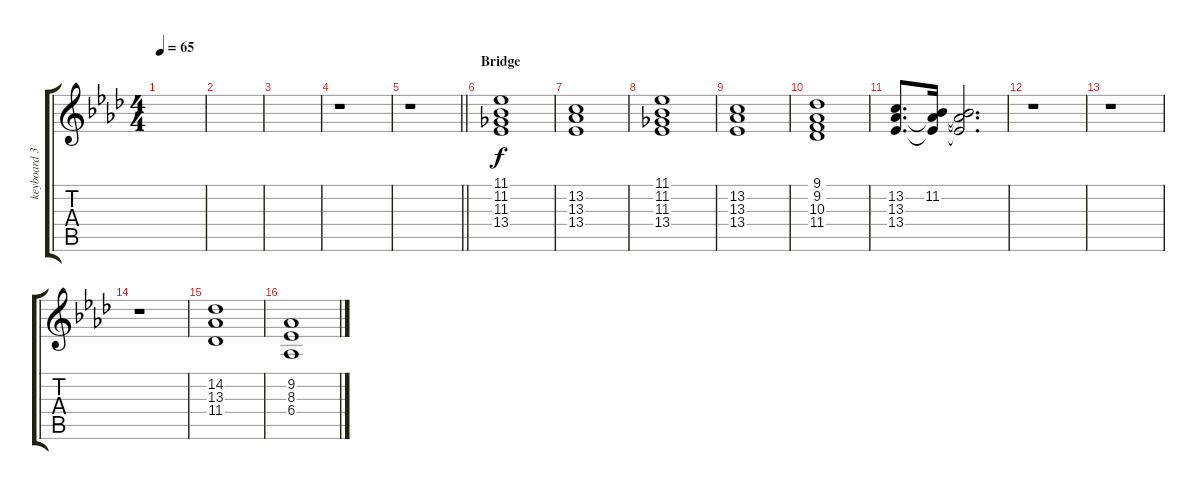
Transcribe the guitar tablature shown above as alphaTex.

\track ("keyboard 3" "keyboard 3") {instrument stringensemble2}
\staff {score tabs}
\tuning (E4 B3 G3 D3 A2 E2) {hide}
\ts (4 4)
\tempo 65
\clef g2
\ks ab
|
|
|
r.1 |
\barLineRight lightlight
r.1 |
\section ("" "Bridge")
(11.1 11.2 11.3 13.4).1 |
(13.2 13.3 13.4).1 |
(11.1 11.2 11.3 13.4).1 |
(13.2 13.3 13.4).1 |
(9.1 9.2 10.3 11.4).1 |
(13.2 13.3 13.4).8{d} (11.2 13.3{t} 13.4{t}).16 (11.2{t} 13.3{t} 13.4{t}).2{d} |
r.1 |
r.1 |
r.1 |
(14.2 13.3 11.4).1 |
(9.2 8.3 6.4).1
